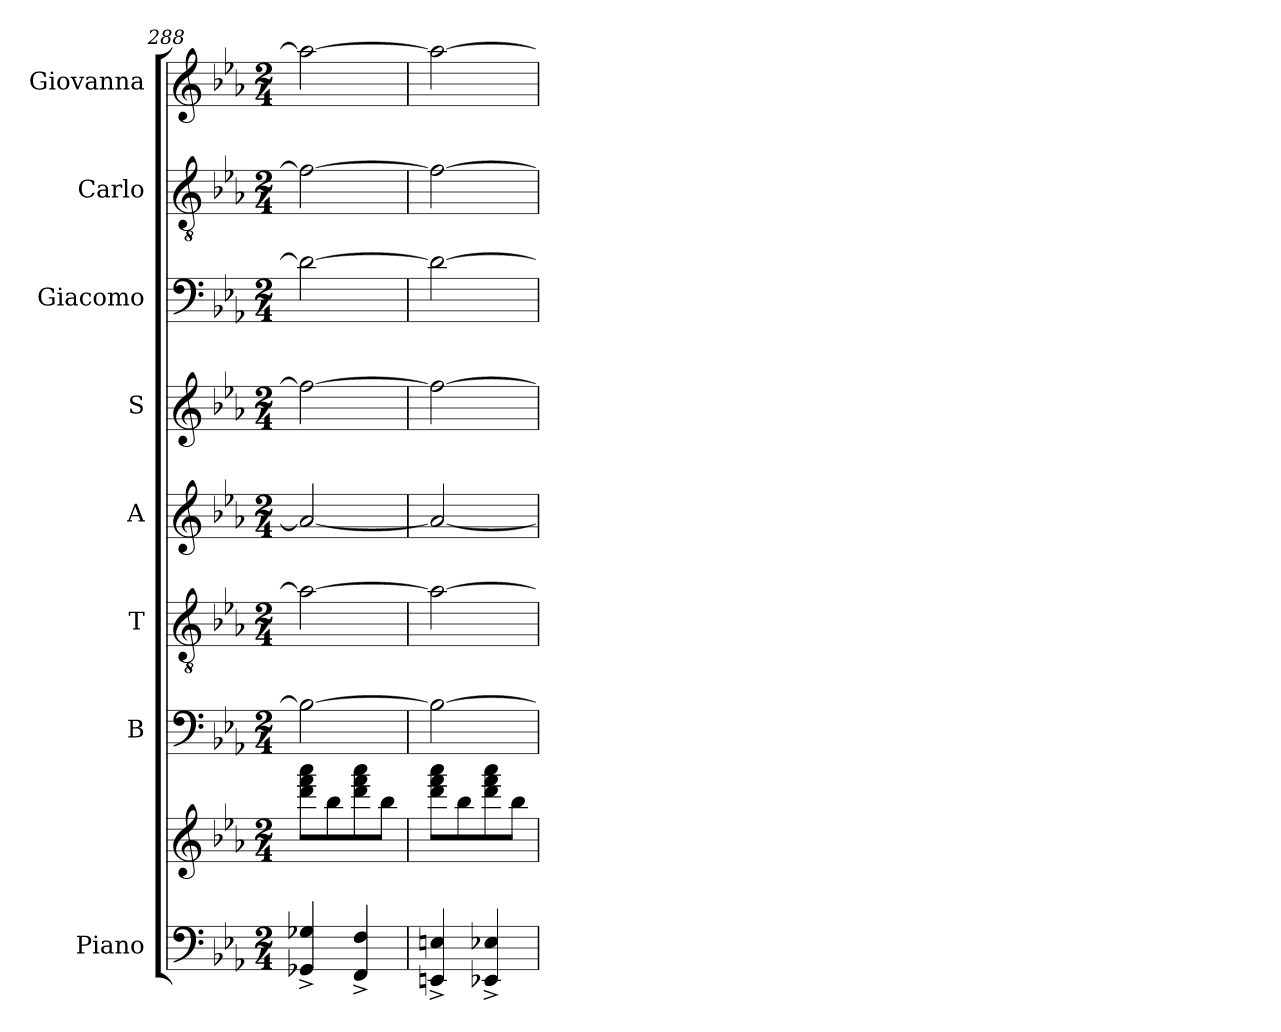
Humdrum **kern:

**kern	**kern	**kern	**kern	**kern	**kern	**kern	**kern	**kern
*part8	*part8	*part7	*part6	*part5	*part4	*part3	*part2	*part1
*staff9	*staff8	*staff7	*staff6	*staff5	*staff4	*staff3	*staff2	*staff1
*I"Piano	*	*I"B	*I"T	*I"A	*I"S	*I"Giacomo	*I"Carlo	*I"Giovanna
*I'Pno	*	*I'B	*I'T	*I'A	*I'S	*	*	*
*clefF4	*clefG2	*clefF4	*clefGv2	*clefG2	*clefG2	*clefF4	*clefGv2	*clefG2
*k[b-e-a-]	*k[b-e-a-]	*k[b-e-a-]	*k[b-e-a-]	*k[b-e-a-]	*k[b-e-a-]	*k[b-e-a-]	*k[b-e-a-]	*k[b-e-a-]
*M2/4	*M2/4	*M2/4	*M2/4	*M2/4	*M2/4	*M2/4	*M2/4	*M2/4
=288	=288	=288	=288	=288	=288	=288	=288	=288
4GG-X/^ 4G-X/^	8ddd\ 8fff\ 8aaa-\L	2B-\_	2a-\_	2a-/_	2ff\_	2d\_	2f\_	2aa-\_
.	8bb-\	.	.	.	.	.	.	.
4FF/^ 4F/^	8ddd\ 8fff\ 8aaa-\	.	.	.	.	.	.	.
.	8bb-\J	.	.	.	.	.	.	.
=289	=289	=289	=289	=289	=289	=289	=289	=289
4EEn/^ 4En/^	8ddd\ 8fff\ 8aaa-\L	2B-\_	2a-\_	2a-/_	2ff\_	2d\_	2f\_	2aa-\_
.	8bb-\	.	.	.	.	.	.	.
4EE-X/^ 4E-X/^	8ddd\ 8fff\ 8aaa-\	.	.	.	.	.	.	.
.	8bb-\J	.	.	.	.	.	.	.
=	=	=	=	=	=	=	=	=
*-	*-	*-	*-	*-	*-	*-	*-	*-
